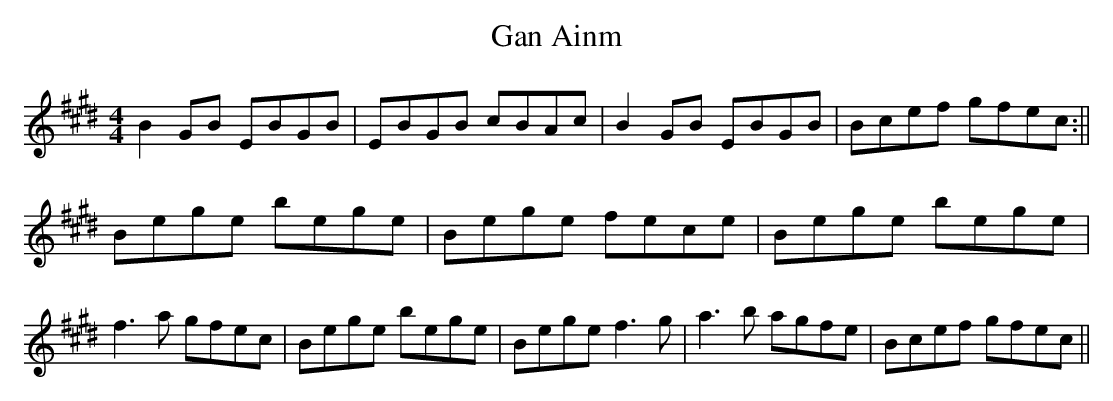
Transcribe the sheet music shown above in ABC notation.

X:1
T:Gan Ainm
M:4/4
L:1/8
K:E
B2GB EBGB|EBGB cBAc|B2GB EBGB|Bcef gfec:||
Bege bege|Bege fece|Bege bege|f3a gfec|\
Bege bege|Bege f3g|a3b agfe|Bcef gfec||
